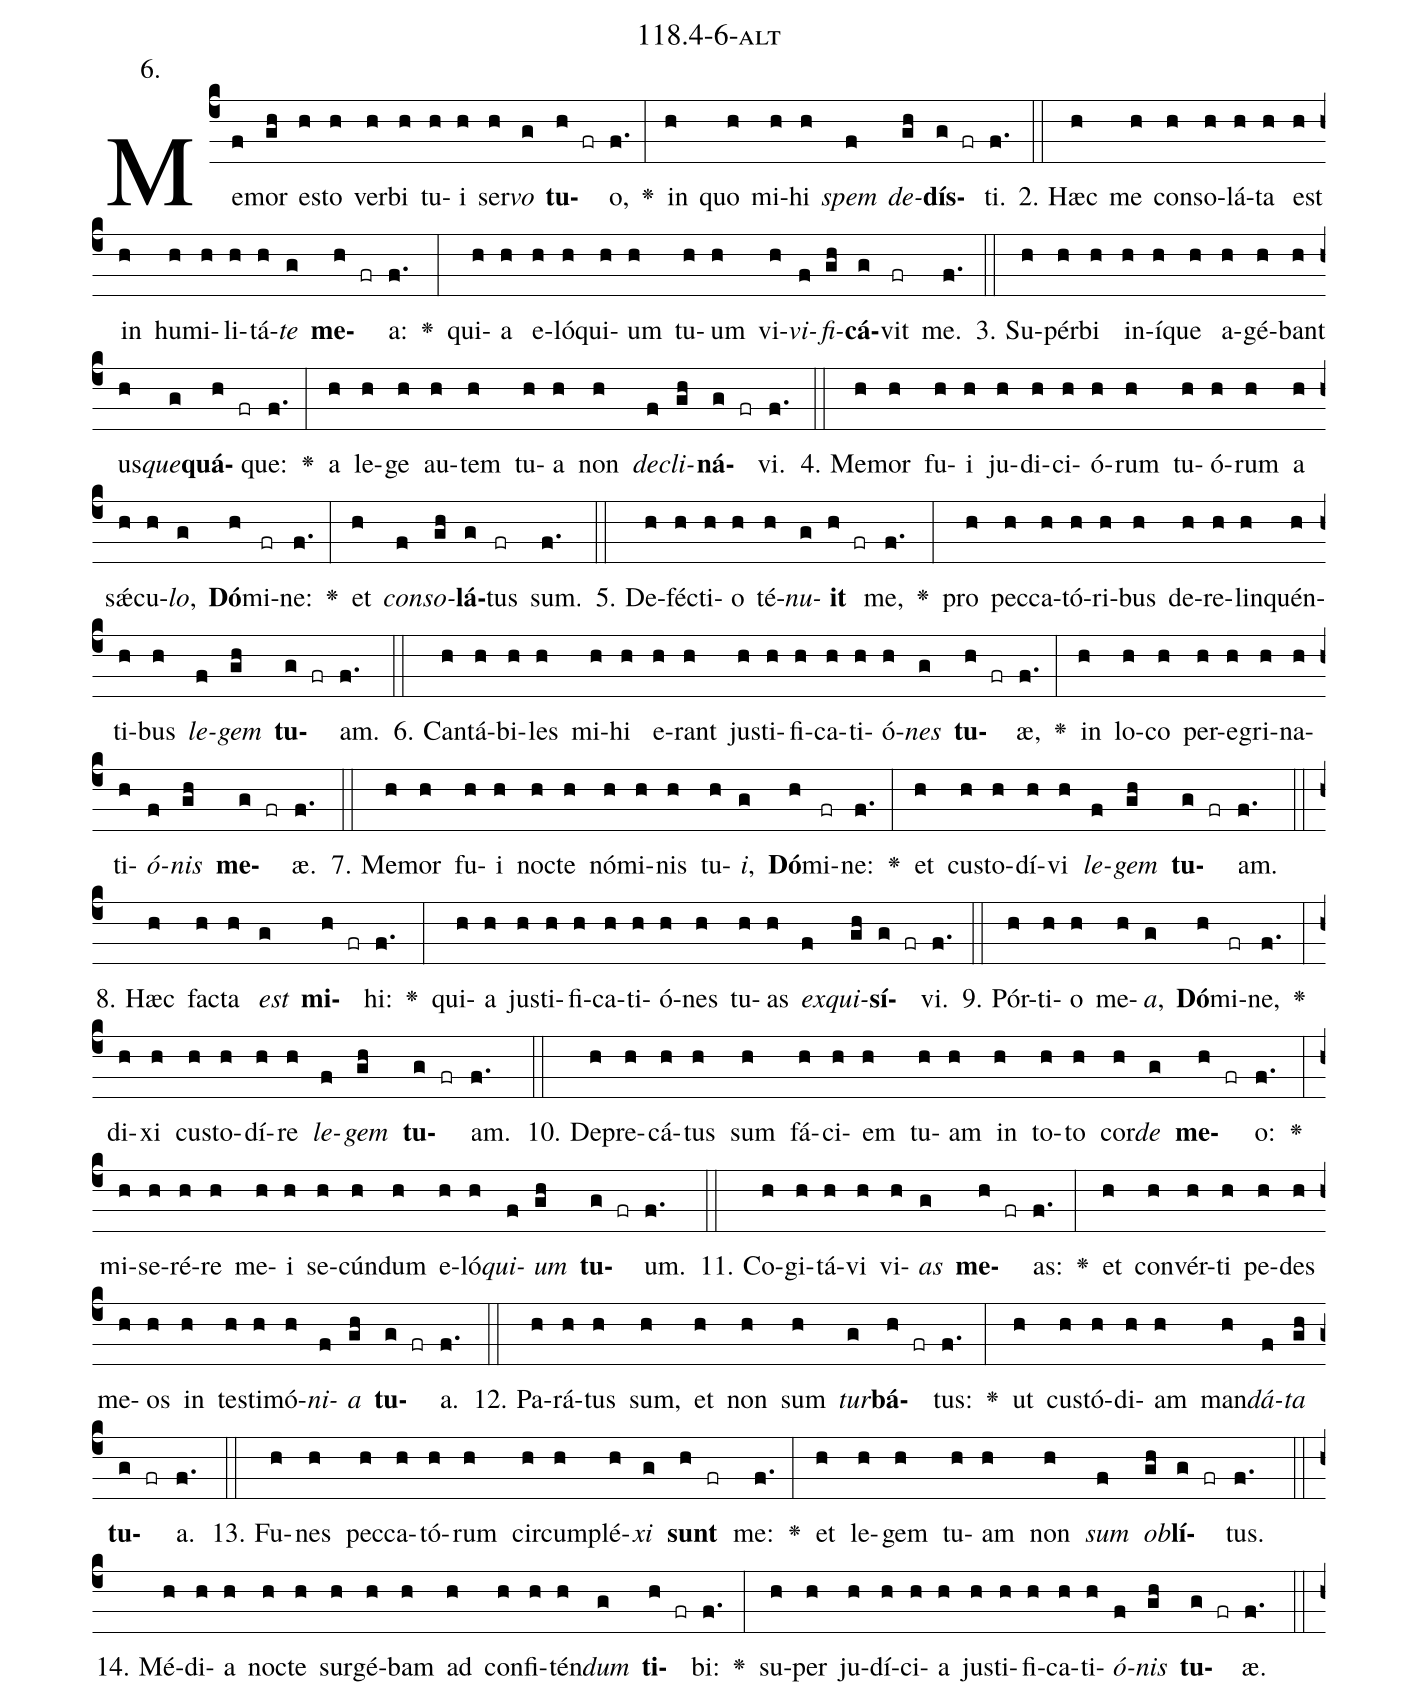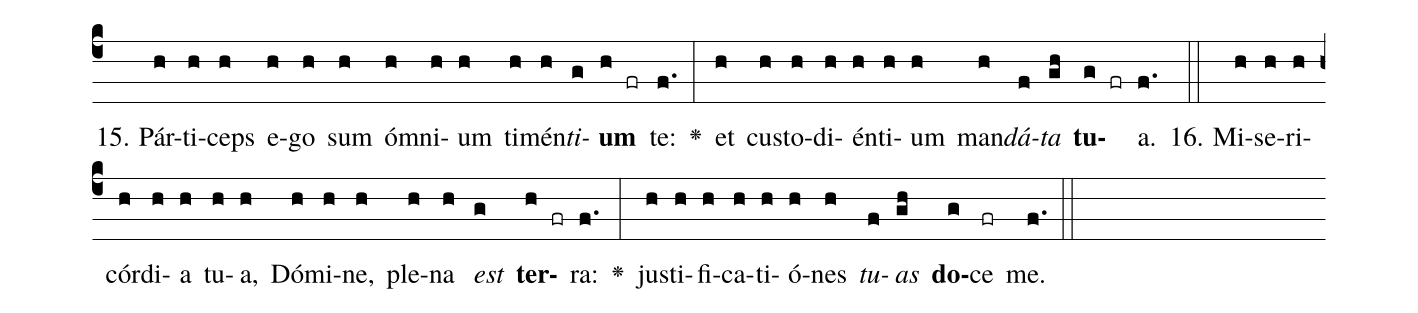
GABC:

name: 118.4-6-alt;
annotation: 6.;
%%
(c4)Me(f)mor(gh) es(h)to(h) ver(h)bi(h) tu(h)i(h) ser(h)<i>vo</i>(g) <b>tu</b>(h fr)o,(f.) <v>\greheightstar</v>(:) in(h) quo(h) mi(h)hi(h) <i>spem</i>(f) <i>de</i>(gh)<b>dís</b>(g fr)ti.(f.) (::)
2. Hæc(h) me(h) con(h)so(h)lá(h)ta(h) est(h) in(h) hu(h)mi(h)li(h)tá(h)<i>te</i>(g) <b>me</b>(h fr)a:(f.) <v>\greheightstar</v>(:) qui(h)a(h) e(h)ló(h)qui(h)um(h) tu(h)um(h) vi(h)<i>vi</i>(f)<i>fi</i>(gh)<b>cá</b>(g)vit(fr) me.(f.) (::)
3. Su(h)pér(h)bi(h) in(h)í(h)que(h) a(h)gé(h)bant(h) us(h)<i>que</i>(g)<b>quá</b>(h fr)que:(f.) <v>\greheightstar</v>(:) a(h) le(h)ge(h) au(h)tem(h) tu(h)a(h) non(h) <i>de</i>(f)<i>cli</i>(gh)<b>ná</b>(g fr)vi.(f.) (::)
4. Me(h)mor(h) fu(h)i(h) ju(h)di(h)ci(h)ó(h)rum(h) tu(h)ó(h)rum(h) a(h) sǽ(h)cu(h)<i>lo</i>,(g) <b>Dó</b>(h)mi(fr)ne:(f.) <v>\greheightstar</v>(:) et(h) <i>con</i>(f)<i>so</i>(gh)<b>lá</b>(g)tus(fr) sum.(f.) (::)
5. De(h)féc(h)ti(h)o(h) té(h)<i>nu</i>(g)<b>it</b>(h fr) me,(f.) <v>\greheightstar</v>(:) pro(h) pec(h)ca(h)tó(h)ri(h)bus(h) de(h)re(h)lin(h)quén(h)ti(h)bus(h) <i>le</i>(f)<i>gem</i>(gh) <b>tu</b>(g fr)am.(f.) (::)
6. Can(h)tá(h)bi(h)les(h) mi(h)hi(h) e(h)rant(h) jus(h)ti(h)fi(h)ca(h)ti(h)ó(h)<i>nes</i>(g) <b>tu</b>(h fr)æ,(f.) <v>\greheightstar</v>(:) in(h) lo(h)co(h) per(h)e(h)gri(h)na(h)ti(h)<i>ó</i>(f)<i>nis</i>(gh) <b>me</b>(g fr)æ.(f.) (::)
7. Me(h)mor(h) fu(h)i(h) noc(h)te(h) nó(h)mi(h)nis(h) tu(h)<i>i</i>,(g) <b>Dó</b>(h)mi(fr)ne:(f.) <v>\greheightstar</v>(:) et(h) cus(h)to(h)dí(h)vi(h) <i>le</i>(f)<i>gem</i>(gh) <b>tu</b>(g fr)am.(f.) (::)
8. Hæc(h) fac(h)ta(h) <i>est</i>(g) <b>mi</b>(h fr)hi:(f.) <v>\greheightstar</v>(:) qui(h)a(h) jus(h)ti(h)fi(h)ca(h)ti(h)ó(h)nes(h) tu(h)as(h) <i>ex</i>(f)<i>qui</i>(gh)<b>sí</b>(g fr)vi.(f.) (::)
9. Pór(h)ti(h)o(h) me(h)<i>a</i>,(g) <b>Dó</b>(h)mi(fr)ne,(f.) <v>\greheightstar</v>(:) di(h)xi(h) cus(h)to(h)dí(h)re(h) <i>le</i>(f)<i>gem</i>(gh) <b>tu</b>(g fr)am.(f.) (::)
10. De(h)pre(h)cá(h)tus(h) sum(h) fá(h)ci(h)em(h) tu(h)am(h) in(h) to(h)to(h) cor(h)<i>de</i>(g) <b>me</b>(h fr)o:(f.) <v>\greheightstar</v>(:) mi(h)se(h)ré(h)re(h) me(h)i(h) se(h)cún(h)dum(h) e(h)ló(h)<i>qui</i>(f)<i>um</i>(gh) <b>tu</b>(g fr)um.(f.) (::)
11. Co(h)gi(h)tá(h)vi(h) vi(h)<i>as</i>(g) <b>me</b>(h fr)as:(f.) <v>\greheightstar</v>(:) et(h) con(h)vér(h)ti(h) pe(h)des(h) me(h)os(h) in(h) tes(h)ti(h)mó(h)<i>ni</i>(f)<i>a</i>(gh) <b>tu</b>(g fr)a.(f.) (::)
12. Pa(h)rá(h)tus(h) sum,(h) et(h) non(h) sum(h) <i>tur</i>(g)<b>bá</b>(h fr)tus:(f.) <v>\greheightstar</v>(:) ut(h) cus(h)tó(h)di(h)am(h) man(h)<i>dá</i>(f)<i>ta</i>(gh) <b>tu</b>(g fr)a.(f.) (::)
13. Fu(h)nes(h) pec(h)ca(h)tó(h)rum(h) cir(h)cum(h)plé(h)<i>xi</i>(g) <b>sunt</b>(h fr) me:(f.) <v>\greheightstar</v>(:) et(h) le(h)gem(h) tu(h)am(h) non(h) <i>sum</i>(f) <i>ob</i>(gh)<b>lí</b>(g fr)tus.(f.) (::)
14. Mé(h)di(h)a(h) noc(h)te(h) sur(h)gé(h)bam(h) ad(h) con(h)fi(h)tén(h)<i>dum</i>(g) <b>ti</b>(h fr)bi:(f.) <v>\greheightstar</v>(:) su(h)per(h) ju(h)dí(h)ci(h)a(h) jus(h)ti(h)fi(h)ca(h)ti(h)<i>ó</i>(f)<i>nis</i>(gh) <b>tu</b>(g fr)æ.(f.) (::)
15. Pár(h)ti(h)ceps(h) e(h)go(h) sum(h) óm(h)ni(h)um(h) ti(h)mén(h)<i>ti</i>(g)<b>um</b>(h fr) te:(f.) <v>\greheightstar</v>(:) et(h) cus(h)to(h)di(h)én(h)ti(h)um(h) man(h)<i>dá</i>(f)<i>ta</i>(gh) <b>tu</b>(g fr)a.(f.) (::)
16. Mi(h)se(h)ri(h)cór(h)di(h)a(h) tu(h)a,(h) Dó(h)mi(h)ne,(h) ple(h)na(h) <i>est</i>(g) <b>ter</b>(h fr)ra:(f.) <v>\greheightstar</v>(:) jus(h)ti(h)fi(h)ca(h)ti(h)ó(h)nes(h) <i>tu</i>(f)<i>as</i>(gh) <b>do</b>(g)ce(fr) me.(f.) (::)
